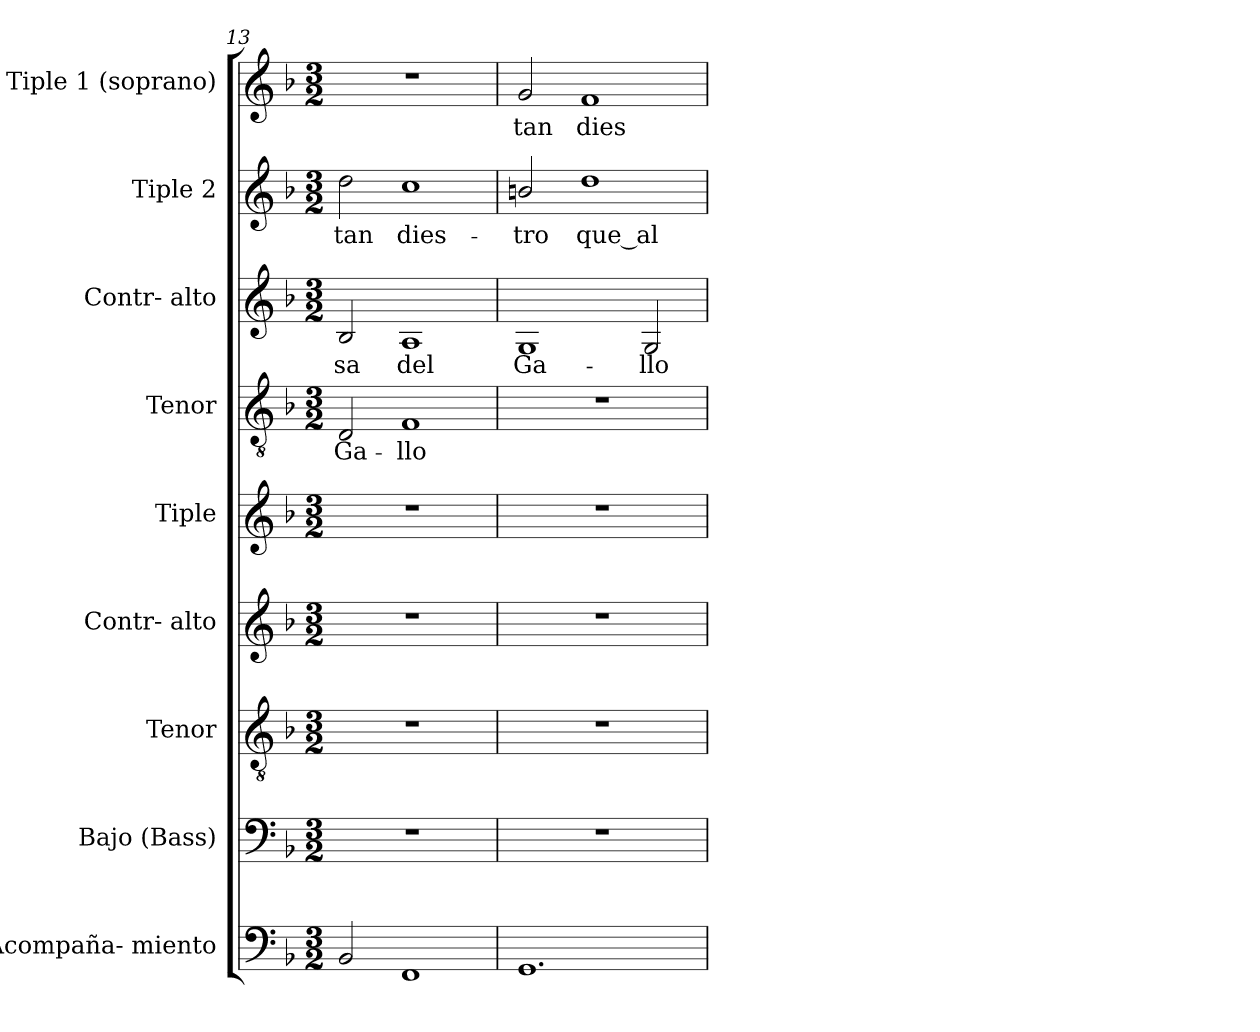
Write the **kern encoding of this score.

**kern	**kern	**kern	**kern	**kern	**kern	**text	**kern	**text	**kern	**text	**kern	**text
*part9	*part8	*part7	*part6	*part5	*part4	*part4	*part3	*part3	*part2	*part2	*part1	*part1
*staff9	*staff8	*staff7	*staff6	*staff5	*staff4	*staff4	*staff3	*staff3	*staff2	*staff2	*staff1	*staff1
*I"Acompaña- miento	*I"Bajo (Bass)	*I"Tenor	*I"Contr- alto	*I"Tiple	*I"Tenor	*	*I"Contr- alto	*	*I"Tiple 2	*	*I"Tiple 1 (soprano)	*
*I'Cont.	*I'B.	*I'T.	*I'A.	*	*I'T.	*	*I'A.	*	*	*	*I'S.	*
*clefF4	*clefF4	*clefGv2	*clefG2	*clefG2	*clefGv2	*	*clefG2	*	*clefG2	*	*clefG2	*
*	*	*ITrd7c12	*	*	*ITrd7c12	*	*	*	*	*	*	*
*k[b-]	*k[b-]	*k[b-]	*k[b-]	*k[b-]	*k[b-]	*	*k[b-]	*	*k[b-]	*	*k[b-]	*
*F:	*F:	*F:	*F:	*F:	*F:	*	*F:	*	*F:	*	*F:	*
*M3/2	*M3/2	*M3/2	*M3/2	*M3/2	*M3/2	*	*M3/2	*	*M3/2	*	*M3/2	*
=13	=13	=13	=13	=13	=13	=13	=13	=13	=13	=13	=13	=13
!	!LO:N:vis=1	!LO:N:vis=1	!LO:N:vis=1	!LO:N:vis=1	!	!	!	!	!	!	!	!
!	!	!	!	!	!	!LO:LY:b:color=#000000	!	!	!	!	!	!
!	!	!	!	!	!	!	!	!LO:LY:b:color=#000000	!	!	!	!
!	!	!	!	!	!	!	!	!	!	!LO:LY:b:color=#000000	!LO:N:vis=1	!
2BB-i/	1.r	1.r	1.r	1.r	2DDi/	Ga-	2B-i/	-sa	2ddi\	tan	1.r	.
!	!	!	!	!	!	!LO:LY:b:color=#000000	!	!	!	!	!	!
!	!	!	!	!	!	!	!	!LO:LY:b:color=#000000	!	!	!	!
!	!	!	!	!	!	!	!	!	!	!LO:LY:b:color=#000000	!	!
1FFi	.	.	.	.	1FFi	-llo	1Ai	del	1cci	dies-	.	.
=14	=14	=14	=14	=14	=14	=14	=14	=14	=14	=14	=14	=14
!	!LO:N:vis=1	!LO:N:vis=1	!LO:N:vis=1	!LO:N:vis=1	!LO:N:vis=1	!	!	!	!	!	!	!
!	!	!	!	!	!	!	!	!LO:LY:b:color=#000000	!	!	!	!
!	!	!	!	!	!	!	!	!	!	!LO:LY:b:color=#000000	!	!
!	!	!	!	!	!	!	!	!	!	!	!	!LO:LY:b:color=#000000
1.GGi	1.r	1.r	1.r	1.r	1.r	.	1Gi	Ga-	2bni/	-tro	2gi/	tan
!	!	!	!	!	!	!	!	!	!	!LO:LY:b:color=#000000	!	!
!	!	!	!	!	!	!	!	!	!	!	!	!LO:LY:b:color=#000000
.	.	.	.	.	.	.	.	.	1ddi	que_al	1fi	dies-
!	!	!	!	!	!	!	!	!LO:LY:b:color=#000000	!	!	!	!
.	.	.	.	.	.	.	2Gi/	-llo	.	.	.	.
=	=	=	=	=	=	=	=	=	=	=	=	=
*-	*-	*-	*-	*-	*-	*-	*-	*-	*-	*-	*-	*-
